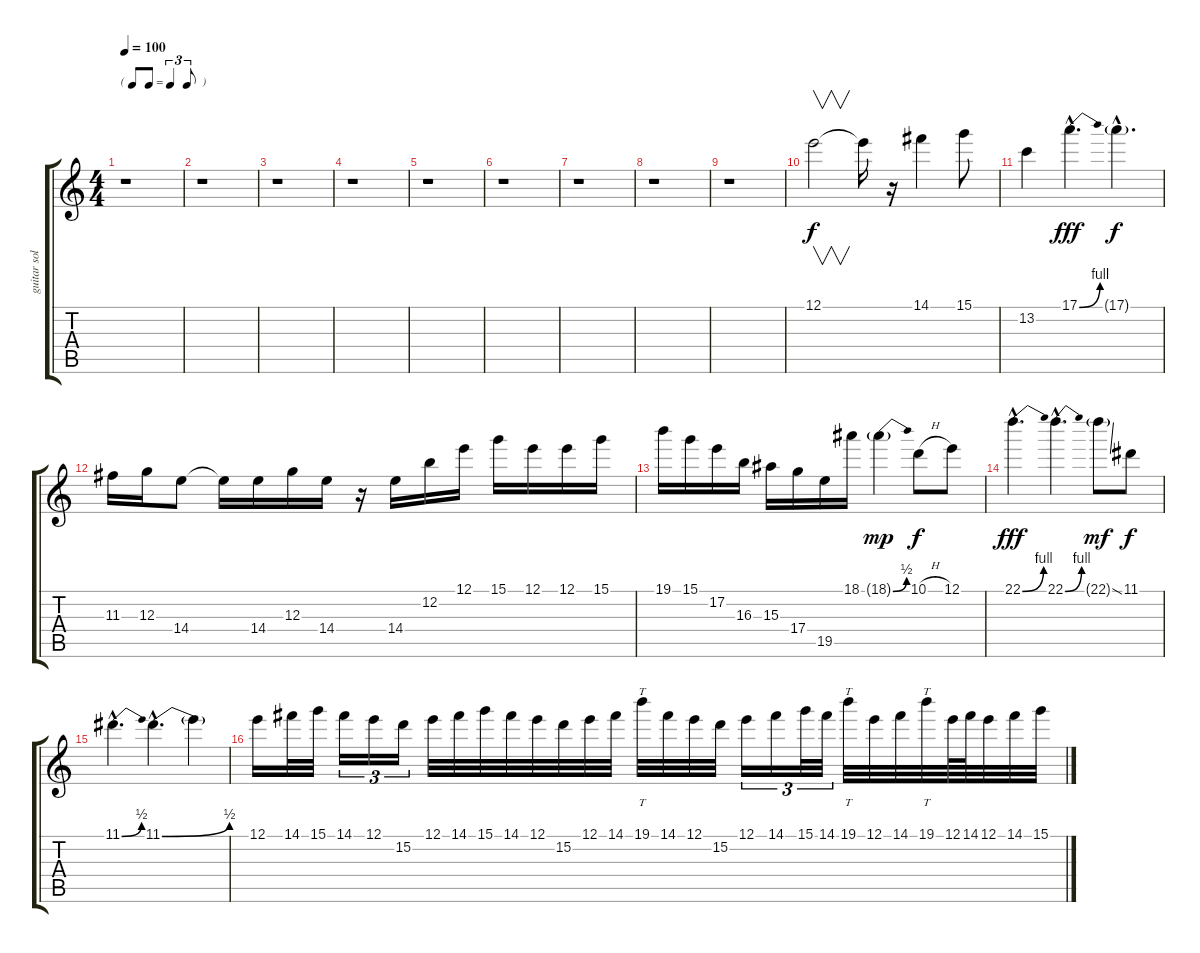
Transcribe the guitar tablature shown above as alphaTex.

\track ("guitar solo" "guitar sol") {instrument electricguitarclean}
\staff {score tabs}
\tuning (E4 B3 G3 D3 A2 E2) {hide}
\ts (4 4)
\tf triplet8th
\tempo 100
\clef g2
\ks c
r.1{dy f} |
r.1 |
r.1 |
r.1 |
r.1 |
r.1 |
r.1 |
r.1 |
r.1 |
12.1.2{v} 12.1{t}.16 r.16 14.1.4 15.1.8 |
13.2.4 17.1{be (bend 0 0 60 4) hac}.4{d dy fff} 17.1{g hac}.4{d dy f} |
11.3.16 12.3.16 14.4.8 14.4{t}.16 14.4.16 12.3.16 14.4.16 r.16 14.4.16 12.2.16 12.1.16 15.1.16 12.1.16 12.1.16 15.1.16 |
19.1.16 15.1.16 17.2.16 16.3.16 15.3.16 17.4.16 19.5.16 18.1.16 18.1{be (bend 0 0 60 2) g}.4{dy mp} 10.1{h}.8{dy f} 12.1.8 |
22.1{be (bend 0 0 60 4) hac}.4{d dy fff} 22.1{be (bend 0 0 60 4) hac}.4{d} 22.1{ss g}.8{dy mf} 11.1.8{dy f} |
11.1{be (bend 0 0 60 2) hac}.4{d} 11.1{be (bend 0 0 60 2) hac}.4{d} 11.1{t}.4 |
12.1.16 14.1.32 15.1.32 14.1.16{tu (3 2)} 12.1.16{tu (3 2)} 15.2.16{tu (3 2)} 12.1.32 14.1.32 15.1.32 14.1.32 12.1.32 15.2.32 12.1.32 14.1.32 19.1.32{tt} 14.1.32 12.1.32 15.2.32 12.1.16{tu (3 2)} 14.1.16{tu (3 2)} 15.1.32{tu (3 2)} 14.1.32{tu (3 2)} 19.1.32{tt} 12.1.32 14.1.32 19.1.32{tt} 12.1.64 14.1.64 12.1.32 14.1.32 15.1.32
